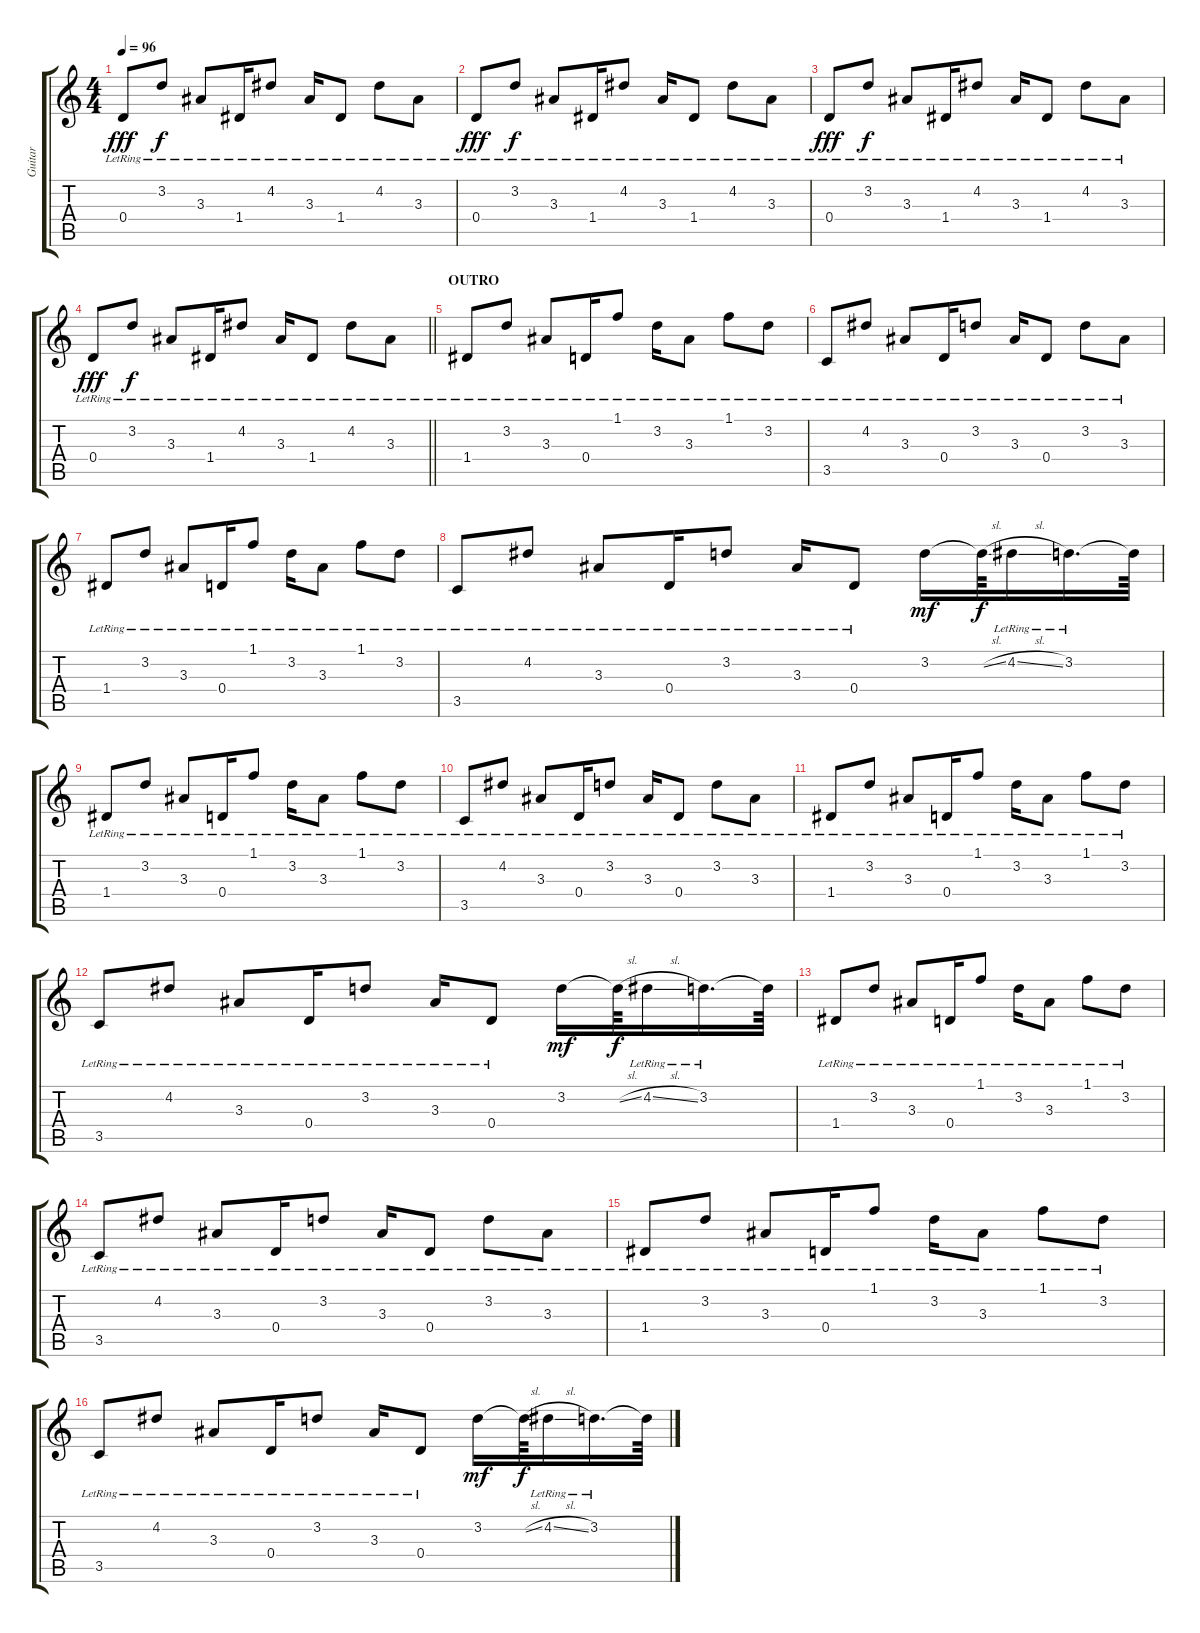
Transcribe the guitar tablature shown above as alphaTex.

\track ("Guitar" "Guitar") {instrument acousticguitarsteel}
\staff {score tabs}
\tuning (E4 B3 G3 D3 A2 E2) {hide}
\ts (4 4)
\tempo 96
\clef g2
\ks c
0.4{lr}.8{dy fff} 3.2{lr}.8{dy f} 3.3{lr}.8 1.4{lr}.16 4.2{lr}.8 3.3{lr}.16 1.4{lr}.8 4.2{lr}.8 3.3{lr}.8 |
0.4{lr}.8{dy fff} 3.2{lr}.8{dy f} 3.3{lr}.8 1.4{lr}.16 4.2{lr}.8 3.3{lr}.16 1.4{lr}.8 4.2{lr}.8 3.3{lr}.8 |
0.4{lr}.8{dy fff} 3.2{lr}.8{dy f} 3.3{lr}.8 1.4{lr}.16 4.2{lr}.8 3.3{lr}.16 1.4{lr}.8 4.2{lr}.8 3.3{lr}.8 |
\barLineRight lightlight
0.4{lr}.8{dy fff} 3.2{lr}.8{dy f} 3.3{lr}.8 1.4{lr}.16 4.2{lr}.8 3.3{lr}.16 1.4{lr}.8 4.2{lr}.8 3.3{lr}.8 |
\section ("" "OUTRO")
1.4{lr}.8 3.2{lr}.8 3.3{lr}.8 0.4{lr}.16 1.1{lr}.8 3.2{lr}.16 3.3{lr}.8 1.1{lr}.8 3.2{lr}.8 |
3.5{lr}.8 4.2{lr}.8 3.3{lr}.8 0.4{lr}.16 3.2{lr}.8 3.3{lr}.16 0.4{lr}.8 3.2{lr}.8 3.3{lr}.8 |
1.4{lr}.8 3.2{lr}.8 3.3{lr}.8 0.4{lr}.16 1.1{lr}.8 3.2{lr}.16 3.3{lr}.8 1.1{lr}.8 3.2{lr}.8 |
3.5{lr}.8 4.2{lr}.8 3.3{lr}.8 0.4{lr}.16 3.2{lr}.8 3.3{lr}.16 0.4{lr}.8 3.2.16{dy mf} 3.2{sl t}.64{dy f} 4.2{sl lr}.16 3.2{lr}.16{d} 3.2{t}.64 |
1.4{lr}.8 3.2{lr}.8 3.3{lr}.8 0.4{lr}.16 1.1{lr}.8 3.2{lr}.16 3.3{lr}.8 1.1{lr}.8 3.2{lr}.8 |
3.5{lr}.8 4.2{lr}.8 3.3{lr}.8 0.4{lr}.16 3.2{lr}.8 3.3{lr}.16 0.4{lr}.8 3.2{lr}.8 3.3{lr}.8 |
1.4{lr}.8 3.2{lr}.8 3.3{lr}.8 0.4{lr}.16 1.1{lr}.8 3.2{lr}.16 3.3{lr}.8 1.1{lr}.8 3.2{lr}.8 |
3.5{lr}.8 4.2{lr}.8 3.3{lr}.8 0.4{lr}.16 3.2{lr}.8 3.3{lr}.16 0.4{lr}.8 3.2.16{dy mf} 3.2{sl t}.64{dy f} 4.2{sl lr}.16 3.2{lr}.16{d} 3.2{t}.64 |
1.4{lr}.8 3.2{lr}.8 3.3{lr}.8 0.4{lr}.16 1.1{lr}.8 3.2{lr}.16 3.3{lr}.8 1.1{lr}.8 3.2{lr}.8 |
3.5{lr}.8 4.2{lr}.8 3.3{lr}.8 0.4{lr}.16 3.2{lr}.8 3.3{lr}.16 0.4{lr}.8 3.2{lr}.8 3.3{lr}.8 |
1.4{lr}.8 3.2{lr}.8 3.3{lr}.8 0.4{lr}.16 1.1{lr}.8 3.2{lr}.16 3.3{lr}.8 1.1{lr}.8 3.2{lr}.8 |
3.5{lr}.8 4.2{lr}.8 3.3{lr}.8 0.4{lr}.16 3.2{lr}.8 3.3{lr}.16 0.4{lr}.8 3.2.16{dy mf} 3.2{sl t}.64{dy f} 4.2{sl lr}.16 3.2{lr}.16{d} 3.2{t}.64
